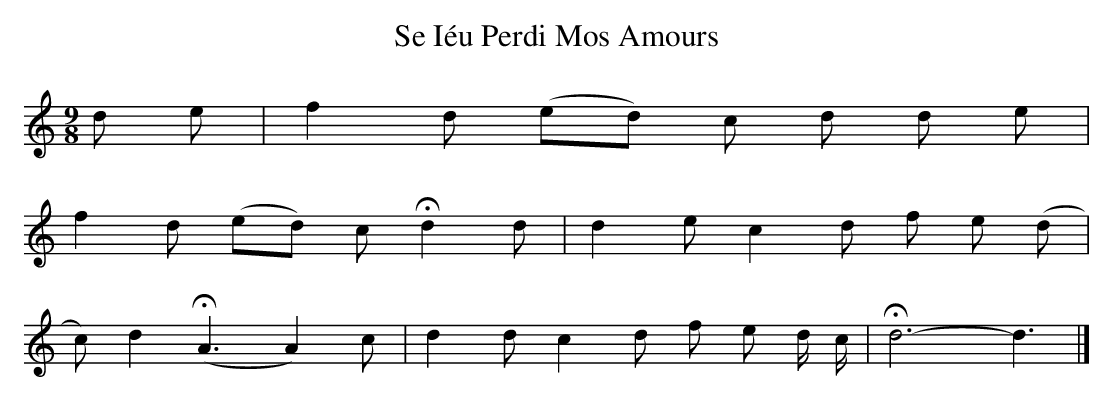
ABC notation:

X:1
T:Se Iéu Perdi Mos Amours
M:9/8
L:1/8
K:Ddor
d e | f2 d (ed) c d d e |
f2 d (ed) c !fermata! d2 d | d2 e c2 d f e (d |
c) d2 (!fermata! A3 A2) c | d2 d c2 d f e d/ c/ | !fermata! d6-d3 |]
